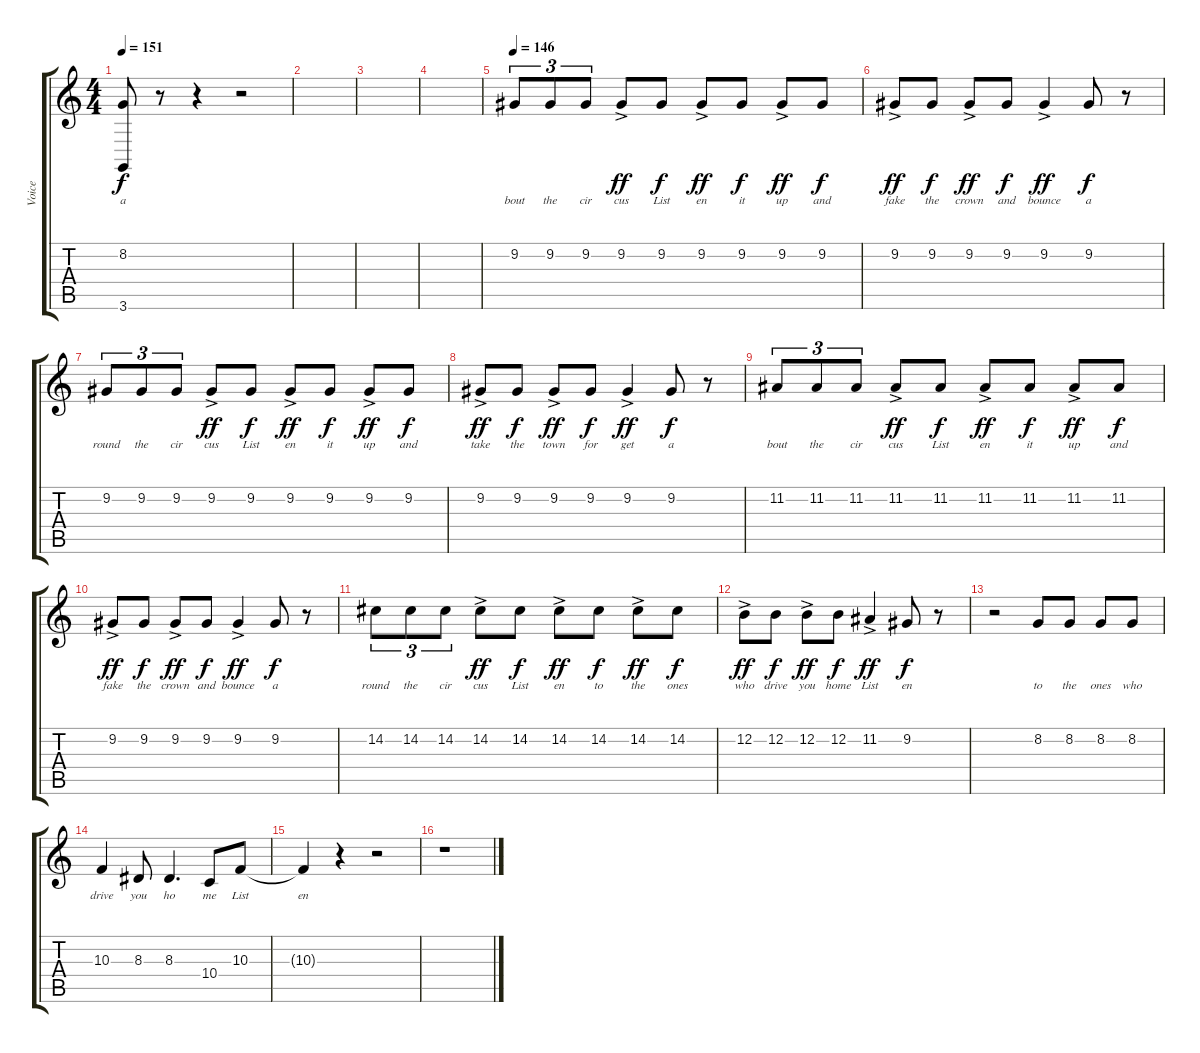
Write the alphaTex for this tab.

\track ("Voice" "Voice") {instrument tenorsax}
\staff {score tabs}
\tuning (E4 B3 G3 D3 A2 E2) {hide}
\ts (4 4)
\tempo 151
\clef g2
\ks c
(8.2 3.6).8{lyrics (0 "a") lyrics (1 "") lyrics (2 "") lyrics (3 "") lyrics (4 "") dy f} r.8 r.4 r.2 |
|
|
|
\tempo 146
9.2.8{tu (3 2) lyrics (0 "bout") lyrics (1 "") lyrics (2 "") lyrics (3 "") lyrics (4 "")} 9.2.8{tu (3 2) lyrics (0 "the") lyrics (1 "") lyrics (2 "") lyrics (3 "") lyrics (4 "")} 9.2.8{tu (3 2) lyrics (0 "cir") lyrics (1 "") lyrics (2 "") lyrics (3 "") lyrics (4 "")} 9.2{ac}.8{lyrics (0 "cus") lyrics (1 "") lyrics (2 "") lyrics (3 "") lyrics (4 "") dy ff} 9.2.8{lyrics (0 "List") lyrics (1 "") lyrics (2 "") lyrics (3 "") lyrics (4 "") dy f} 9.2{ac}.8{lyrics (0 "en") lyrics (1 "") lyrics (2 "") lyrics (3 "") lyrics (4 "") dy ff} 9.2.8{lyrics (0 "it") lyrics (1 "") lyrics (2 "") lyrics (3 "") lyrics (4 "") dy f} 9.2{ac}.8{lyrics (0 "up") lyrics (1 "") lyrics (2 "") lyrics (3 "") lyrics (4 "") dy ff} 9.2.8{lyrics (0 "and") lyrics (1 "") lyrics (2 "") lyrics (3 "") lyrics (4 "") dy f} |
9.2{ac}.8{lyrics (0 "fake") lyrics (1 "") lyrics (2 "") lyrics (3 "") lyrics (4 "") dy ff} 9.2.8{lyrics (0 "the") lyrics (1 "") lyrics (2 "") lyrics (3 "") lyrics (4 "") dy f} 9.2{ac}.8{lyrics (0 "crown") lyrics (1 "") lyrics (2 "") lyrics (3 "") lyrics (4 "") dy ff} 9.2.8{lyrics (0 "and") lyrics (1 "") lyrics (2 "") lyrics (3 "") lyrics (4 "") dy f} 9.2{ac}.4{lyrics (0 "bounce") lyrics (1 "") lyrics (2 "") lyrics (3 "") lyrics (4 "") dy ff} 9.2.8{lyrics (0 "a") lyrics (1 "") lyrics (2 "") lyrics (3 "") lyrics (4 "") dy f} r.8 |
9.2.8{tu (3 2) lyrics (0 "round") lyrics (1 "") lyrics (2 "") lyrics (3 "") lyrics (4 "")} 9.2.8{tu (3 2) lyrics (0 "the") lyrics (1 "") lyrics (2 "") lyrics (3 "") lyrics (4 "")} 9.2.8{tu (3 2) lyrics (0 "cir") lyrics (1 "") lyrics (2 "") lyrics (3 "") lyrics (4 "")} 9.2{ac}.8{lyrics (0 "cus") lyrics (1 "") lyrics (2 "") lyrics (3 "") lyrics (4 "") dy ff} 9.2.8{lyrics (0 "List") lyrics (1 "") lyrics (2 "") lyrics (3 "") lyrics (4 "") dy f} 9.2{ac}.8{lyrics (0 "en") lyrics (1 "") lyrics (2 "") lyrics (3 "") lyrics (4 "") dy ff} 9.2.8{lyrics (0 "it") lyrics (1 "") lyrics (2 "") lyrics (3 "") lyrics (4 "") dy f} 9.2{ac}.8{lyrics (0 "up") lyrics (1 "") lyrics (2 "") lyrics (3 "") lyrics (4 "") dy ff} 9.2.8{lyrics (0 "and") lyrics (1 "") lyrics (2 "") lyrics (3 "") lyrics (4 "") dy f} |
9.2{ac}.8{lyrics (0 "take") lyrics (1 "") lyrics (2 "") lyrics (3 "") lyrics (4 "") dy ff} 9.2.8{lyrics (0 "the") lyrics (1 "") lyrics (2 "") lyrics (3 "") lyrics (4 "") dy f} 9.2{ac}.8{lyrics (0 "town") lyrics (1 "") lyrics (2 "") lyrics (3 "") lyrics (4 "") dy ff} 9.2.8{lyrics (0 "for") lyrics (1 "") lyrics (2 "") lyrics (3 "") lyrics (4 "") dy f} 9.2{ac}.4{lyrics (0 "get") lyrics (1 "") lyrics (2 "") lyrics (3 "") lyrics (4 "") dy ff} 9.2.8{lyrics (0 "a") lyrics (1 "") lyrics (2 "") lyrics (3 "") lyrics (4 "") dy f} r.8 |
11.2.8{tu (3 2) lyrics (0 "bout") lyrics (1 "") lyrics (2 "") lyrics (3 "") lyrics (4 "")} 11.2.8{tu (3 2) lyrics (0 "the") lyrics (1 "") lyrics (2 "") lyrics (3 "") lyrics (4 "")} 11.2.8{tu (3 2) lyrics (0 "cir") lyrics (1 "") lyrics (2 "") lyrics (3 "") lyrics (4 "")} 11.2{ac}.8{lyrics (0 "cus") lyrics (1 "") lyrics (2 "") lyrics (3 "") lyrics (4 "") dy ff} 11.2.8{lyrics (0 "List") lyrics (1 "") lyrics (2 "") lyrics (3 "") lyrics (4 "") dy f} 11.2{ac}.8{lyrics (0 "en") lyrics (1 "") lyrics (2 "") lyrics (3 "") lyrics (4 "") dy ff} 11.2.8{lyrics (0 "it") lyrics (1 "") lyrics (2 "") lyrics (3 "") lyrics (4 "") dy f} 11.2{ac}.8{lyrics (0 "up") lyrics (1 "") lyrics (2 "") lyrics (3 "") lyrics (4 "") dy ff} 11.2.8{lyrics (0 "and") lyrics (1 "") lyrics (2 "") lyrics (3 "") lyrics (4 "") dy f} |
9.2{ac}.8{lyrics (0 "fake") lyrics (1 "") lyrics (2 "") lyrics (3 "") lyrics (4 "") dy ff} 9.2.8{lyrics (0 "the") lyrics (1 "") lyrics (2 "") lyrics (3 "") lyrics (4 "") dy f} 9.2{ac}.8{lyrics (0 "crown") lyrics (1 "") lyrics (2 "") lyrics (3 "") lyrics (4 "") dy ff} 9.2.8{lyrics (0 "and") lyrics (1 "") lyrics (2 "") lyrics (3 "") lyrics (4 "") dy f} 9.2{ac}.4{lyrics (0 "bounce") lyrics (1 "") lyrics (2 "") lyrics (3 "") lyrics (4 "") dy ff} 9.2.8{lyrics (0 "a") lyrics (1 "") lyrics (2 "") lyrics (3 "") lyrics (4 "") dy f} r.8 |
14.2.8{tu (3 2) lyrics (0 "round") lyrics (1 "") lyrics (2 "") lyrics (3 "") lyrics (4 "")} 14.2.8{tu (3 2) lyrics (0 "the") lyrics (1 "") lyrics (2 "") lyrics (3 "") lyrics (4 "")} 14.2.8{tu (3 2) lyrics (0 "cir") lyrics (1 "") lyrics (2 "") lyrics (3 "") lyrics (4 "")} 14.2{ac}.8{lyrics (0 "cus") lyrics (1 "") lyrics (2 "") lyrics (3 "") lyrics (4 "") dy ff} 14.2.8{lyrics (0 "List") lyrics (1 "") lyrics (2 "") lyrics (3 "") lyrics (4 "") dy f} 14.2{ac}.8{lyrics (0 "en") lyrics (1 "") lyrics (2 "") lyrics (3 "") lyrics (4 "") dy ff} 14.2.8{lyrics (0 "to") lyrics (1 "") lyrics (2 "") lyrics (3 "") lyrics (4 "") dy f} 14.2{ac}.8{lyrics (0 "the") lyrics (1 "") lyrics (2 "") lyrics (3 "") lyrics (4 "") dy ff} 14.2.8{lyrics (0 "ones") lyrics (1 "") lyrics (2 "") lyrics (3 "") lyrics (4 "") dy f} |
12.2{ac}.8{lyrics (0 "who") lyrics (1 "") lyrics (2 "") lyrics (3 "") lyrics (4 "") dy ff} 12.2.8{lyrics (0 "drive") lyrics (1 "") lyrics (2 "") lyrics (3 "") lyrics (4 "") dy f} 12.2{ac}.8{lyrics (0 "you") lyrics (1 "") lyrics (2 "") lyrics (3 "") lyrics (4 "") dy ff} 12.2.8{lyrics (0 "home") lyrics (1 "") lyrics (2 "") lyrics (3 "") lyrics (4 "") dy f} 11.2{ac}.4{lyrics (0 "List") lyrics (1 "") lyrics (2 "") lyrics (3 "") lyrics (4 "") dy ff} 9.2.8{lyrics (0 "en") lyrics (1 "") lyrics (2 "") lyrics (3 "") lyrics (4 "") dy f} r.8 |
r.2 8.2.8{lyrics (0 "to") lyrics (1 "") lyrics (2 "") lyrics (3 "") lyrics (4 "")} 8.2.8{lyrics (0 "the") lyrics (1 "") lyrics (2 "") lyrics (3 "") lyrics (4 "")} 8.2.8{lyrics (0 "ones") lyrics (1 "") lyrics (2 "") lyrics (3 "") lyrics (4 "")} 8.2.8{lyrics (0 "who") lyrics (1 "") lyrics (2 "") lyrics (3 "") lyrics (4 "")} |
10.3.4{lyrics (0 "drive") lyrics (1 "") lyrics (2 "") lyrics (3 "") lyrics (4 "")} 8.3.8{lyrics (0 "you") lyrics (1 "") lyrics (2 "") lyrics (3 "") lyrics (4 "")} 8.3.4{d lyrics (0 "ho") lyrics (1 "") lyrics (2 "") lyrics (3 "") lyrics (4 "")} 10.4.8{lyrics (0 "me") lyrics (1 "") lyrics (2 "") lyrics (3 "") lyrics (4 "")} 10.3.8{lyrics (0 "List") lyrics (1 "") lyrics (2 "") lyrics (3 "") lyrics (4 "")} |
10.3{t}.4{lyrics (0 "en") lyrics (1 "") lyrics (2 "") lyrics (3 "") lyrics (4 "")} r.4 r.2 |
r.1
